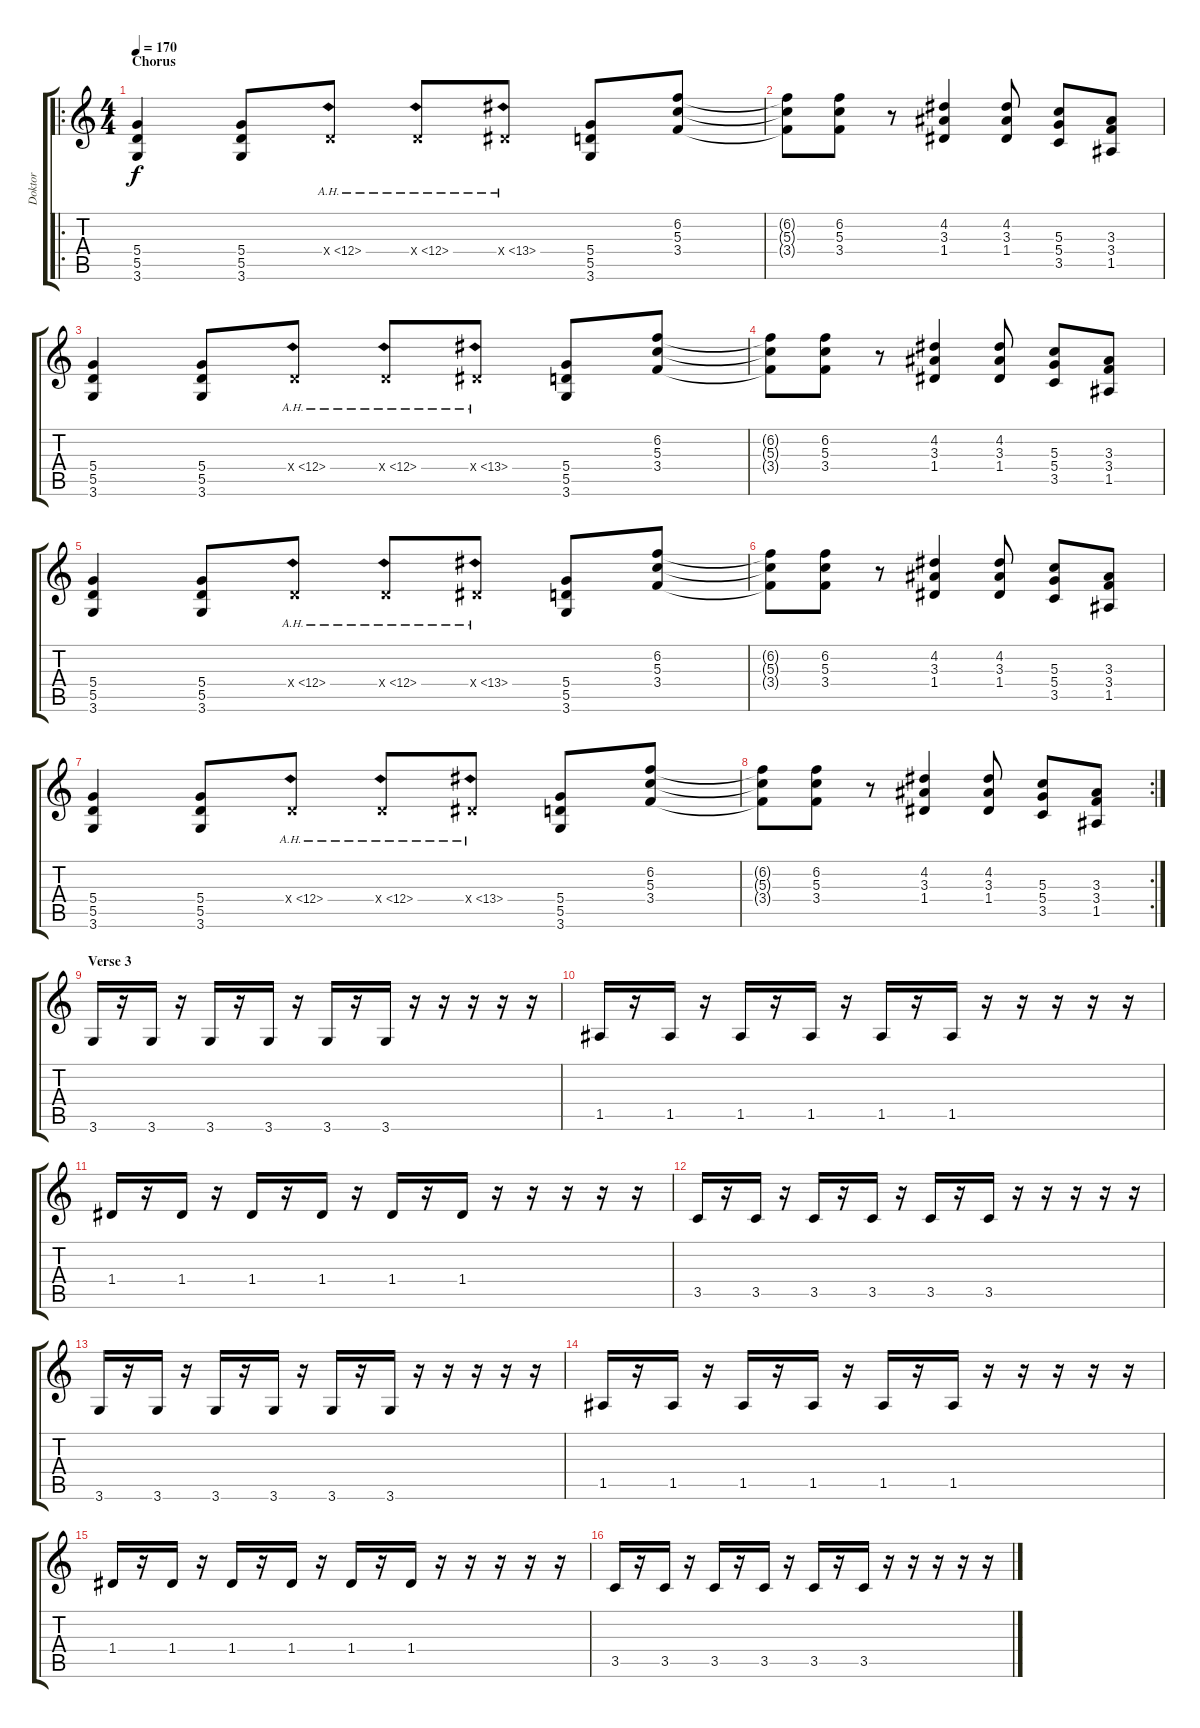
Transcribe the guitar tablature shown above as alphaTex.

\track ("Doktor" "Doktor") {instrument overdrivenguitar}
\staff {score tabs}
\tuning (E4 B3 G3 D3 A2 E2) {hide}
\ro
\ts (4 4)
\section ("" "Chorus")
\tempo 170
\clef g2
\ks c
(5.4 5.5 3.6).4{dy f} (5.4 5.5 3.6).8 0.4{ah 12 x}.8 0.4{ah 12 x}.8 1.4{ah 12 x}.8 (5.4 5.5 3.6).8 (6.2 5.3 3.4).8 |
(6.2{t} 5.3{t} 3.4{t}).8 (6.2 5.3 3.4).8 r.8 (4.2 3.3 1.4).4 (4.2 3.3 1.4).8 (5.3 5.4 3.5).8 (3.3 3.4 1.5).8 |
(5.4 5.5 3.6).4 (5.4 5.5 3.6).8 0.4{ah 12 x}.8 0.4{ah 12 x}.8 1.4{ah 12 x}.8 (5.4 5.5 3.6).8 (6.2 5.3 3.4).8 |
(6.2{t} 5.3{t} 3.4{t}).8 (6.2 5.3 3.4).8 r.8 (4.2 3.3 1.4).4 (4.2 3.3 1.4).8 (5.3 5.4 3.5).8 (3.3 3.4 1.5).8 |
(5.4 5.5 3.6).4 (5.4 5.5 3.6).8 0.4{ah 12 x}.8 0.4{ah 12 x}.8 1.4{ah 12 x}.8 (5.4 5.5 3.6).8 (6.2 5.3 3.4).8 |
(6.2{t} 5.3{t} 3.4{t}).8 (6.2 5.3 3.4).8 r.8 (4.2 3.3 1.4).4 (4.2 3.3 1.4).8 (5.3 5.4 3.5).8 (3.3 3.4 1.5).8 |
(5.4 5.5 3.6).4 (5.4 5.5 3.6).8 0.4{ah 12 x}.8 0.4{ah 12 x}.8 1.4{ah 12 x}.8 (5.4 5.5 3.6).8 (6.2 5.3 3.4).8 |
\rc 2
(6.2{t} 5.3{t} 3.4{t}).8 (6.2 5.3 3.4).8 r.8 (4.2 3.3 1.4).4 (4.2 3.3 1.4).8 (5.3 5.4 3.5).8 (3.3 3.4 1.5).8 |
\section ("" "Verse 3")
3.6.16 r.16 3.6.16 r.16 3.6.16 r.16 3.6.16 r.16 3.6.16 r.16 3.6.16 r.16 r.16 r.16 r.16 r.16 |
1.5.16 r.16 1.5.16 r.16 1.5.16 r.16 1.5.16 r.16 1.5.16 r.16 1.5.16 r.16 r.16 r.16 r.16 r.16 |
1.4.16 r.16 1.4.16 r.16 1.4.16 r.16 1.4.16 r.16 1.4.16 r.16 1.4.16 r.16 r.16 r.16 r.16 r.16 |
3.5.16 r.16 3.5.16 r.16 3.5.16 r.16 3.5.16 r.16 3.5.16 r.16 3.5.16 r.16 r.16 r.16 r.16 r.16 |
3.6.16 r.16 3.6.16 r.16 3.6.16 r.16 3.6.16 r.16 3.6.16 r.16 3.6.16 r.16 r.16 r.16 r.16 r.16 |
1.5.16 r.16 1.5.16 r.16 1.5.16 r.16 1.5.16 r.16 1.5.16 r.16 1.5.16 r.16 r.16 r.16 r.16 r.16 |
1.4.16 r.16 1.4.16 r.16 1.4.16 r.16 1.4.16 r.16 1.4.16 r.16 1.4.16 r.16 r.16 r.16 r.16 r.16 |
3.5.16 r.16 3.5.16 r.16 3.5.16 r.16 3.5.16 r.16 3.5.16 r.16 3.5.16 r.16 r.16 r.16 r.16 r.16
